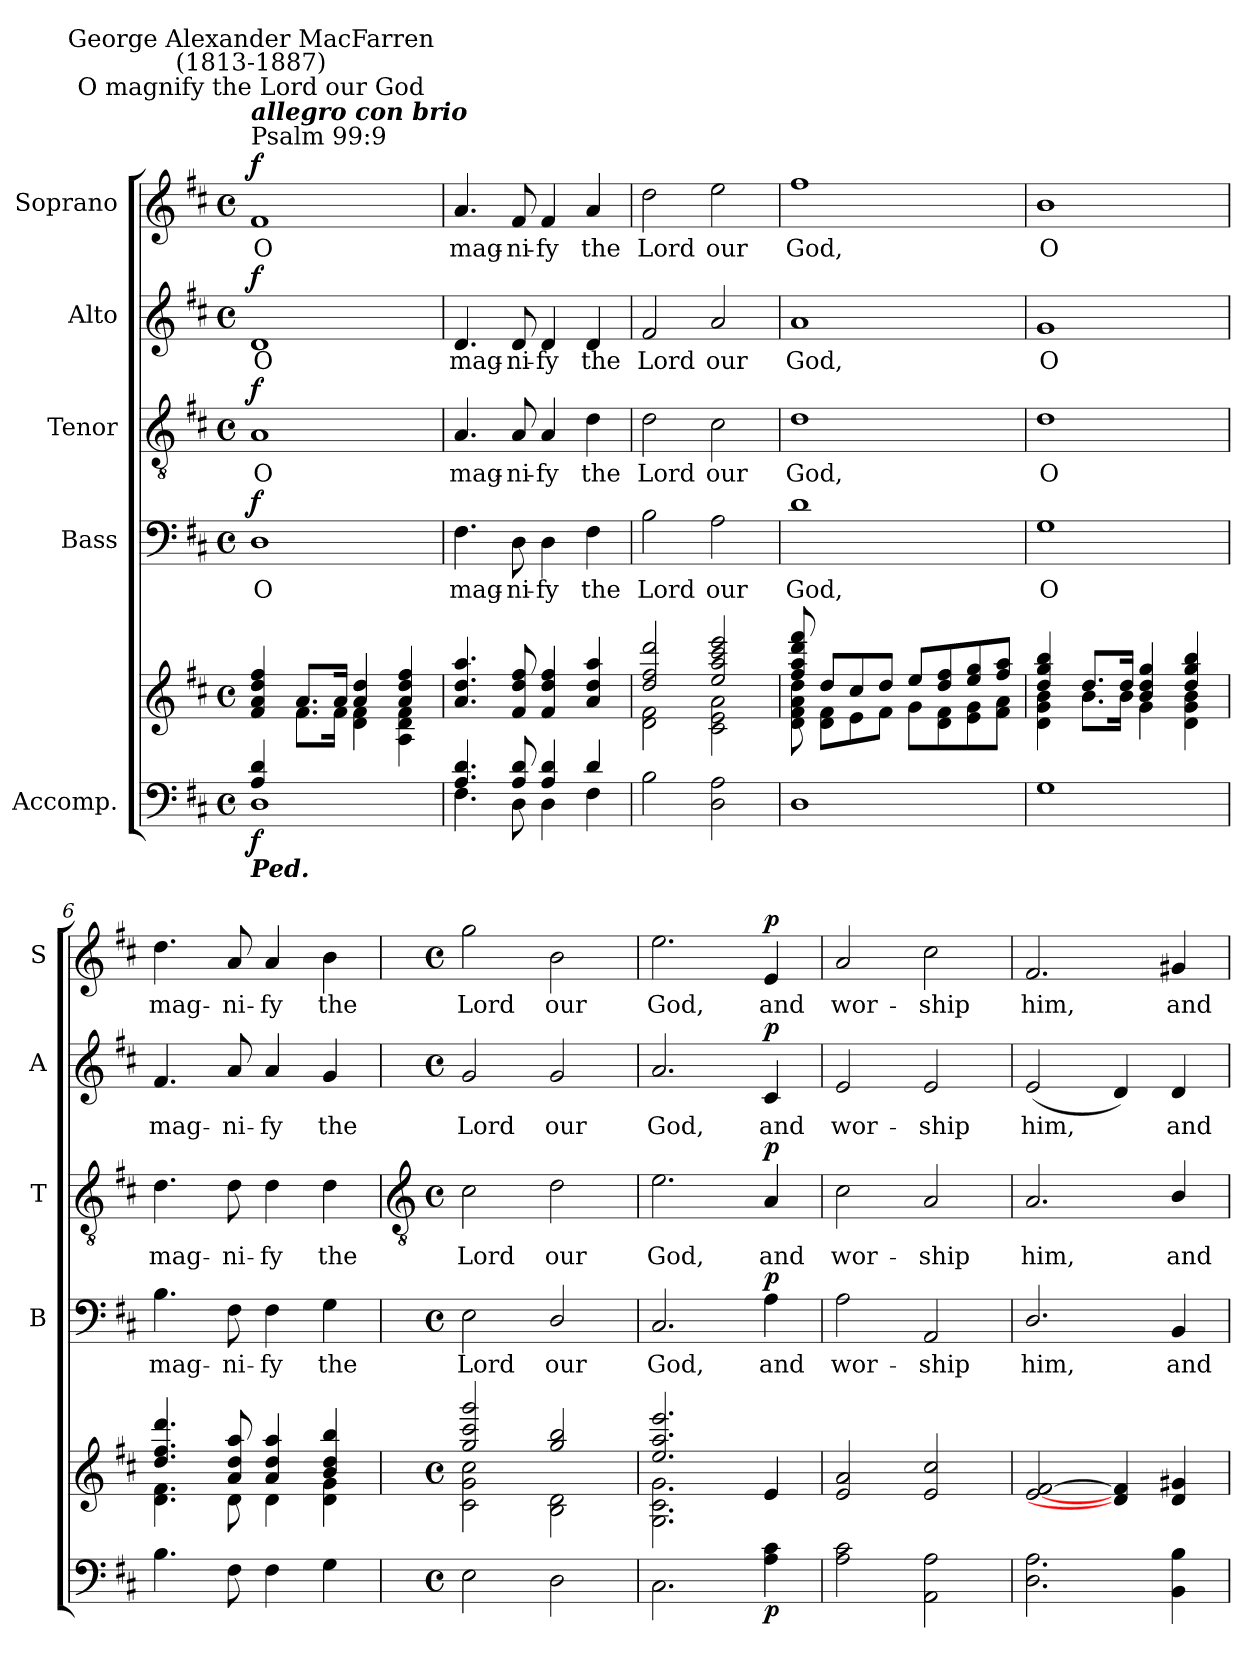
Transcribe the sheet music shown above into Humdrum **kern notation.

**kern	**kern	**dynam	**kern	**text	**dynam	**kern	**text	**dynam	**kern	**text	**dynam	**kern	**text	**dynam
*part5	*part5	*part5	*part4	*part4	*part4	*part3	*part3	*part3	*part2	*part2	*part2	*part1	*part1	*part1
*staff6	*staff5	*staff5/6	*staff4	*staff4	*staff4	*staff3	*staff3	*staff3	*staff2	*staff2	*staff2	*staff1	*staff1	*staff1
*I"Accomp.	*	*	*I"Bass	*	*	*I"Tenor	*	*	*I"Alto	*	*	*I"Soprano	*	*
*	*	*	*I'B	*	*	*I'T	*	*	*I'A	*	*	*I'S	*	*
*clefF4	*clefG2	*	*clefF4	*	*	*clefGv2	*	*	*clefG2	*	*	*clefG2	*	*
*k[f#c#]	*k[f#c#]	*	*k[f#c#]	*	*	*k[f#c#]	*	*	*k[f#c#]	*	*	*k[f#c#]	*	*
*D:	*D:	*	*D:	*	*	*D:	*	*	*D:	*	*	*D:	*	*
*M4/4	*M4/4	*	*M4/4	*	*	*M4/4	*	*	*M4/4	*	*	*M4/4	*	*
*met(c)	*met(c)	*	*met(c)	*	*	*met(c)	*	*	*met(c)	*	*	*met(c)	*	*
*MM104	*MM104	*	*MM104	*	*	*MM104	*	*	*MM104	*	*	*MM104	*	*
=1	=1	=1	=1	=1	=1	=1	=1	=1	=1	=1	=1	=1	=1	=1
*^	*^	*	*	*	*	*	*	*	*	*	*	*	*	*
!	!	!	!	!	!	!	!	!	!	!	!	!	!	!LO:TX:a:t=Psalm 99&colon;9	!	!
!	!	!	!	!	!	!	!	!	!	!	!	!	!	!LO:TX:a:Bi:t=allegro con brio	!	!
!	!	!	!	!	!	!	!	!	!	!	!	!	!	!LO:TX:a:cj:t=O magnify the Lord our God	!	!
!	!	!	!	!	!	!	!	!	!	!	!	!	!	!LO:TX:a:cj:t=George Alexander MacFarren\n(1813-1887)	!	!
!LO:TX:b:Bi:t=Ped.	!	!	!	!	!	!	!	!	!	!	!	!	!	!	!	!
!	!	!	!	!LO:DY:b=2	!	!LO:LY:b	!LO:DY:b	!	!LO:LY:b	!LO:DY:b	!	!LO:LY:b	!LO:DY:b	!	!LO:LY:b	!LO:DY:b
4A/ 4d/	1D\	4f#/ 4a/ 4dd/ 4ff#/	4ryy	f	1D	O	f	1A	O	f	1d	O	f	1f#/	O	f
2.ryy	.	8.a/L	8.f#\L	.	.	.	.	.	.	.	.	.	.	.	.	.
.	.	16a/J	16f#\J	.	.	.	.	.	.	.	.	.	.	.	.	.
.	.	4a/ 4dd/	4d\ 4f#\	.	.	.	.	.	.	.	.	.	.	.	.	.
.	.	4a/ 4dd/ 4ff#/	4A\ 4d\ 4f#\	.	.	.	.	.	.	.	.	.	.	.	.	.
=2	=2	=2	=2	=2	=2	=2	=2	=2	=2	=2	=2	=2	=2	=2	=2	=2
!	!	!	!	!	!	!LO:LY:b	!	!	!LO:LY:b	!	!	!LO:LY:b	!	!	!LO:LY:b	!
*	*	*v	*v	*	*	*	*	*	*	*	*	*	*	*	*	*
4.A/ 4.d/	4.F#\	4.a/ 4.dd/ 4.aa/	.	4.F#	mag-	.	4.A	mag-	.	4.d	mag-	.	4.a	mag-	.
!	!	!	!	!	!LO:LY:b	!	!	!LO:LY:b	!	!	!LO:LY:b	!	!	!LO:LY:b	!
8A/ 8d/	8D\	8f#/ 8dd/ 8ff#/	.	8D	-ni-	.	8A	-ni-	.	8d	-ni-	.	8f#	-ni-	.
!	!	!	!	!	!LO:LY:b	!	!	!LO:LY:b	!	!	!LO:LY:b	!	!	!LO:LY:b	!
4A/ 4d/	4D\	4f#/ 4dd/ 4ff#/	.	4D	-fy	.	4A	-fy	.	4d	-fy	.	4f#	-fy	.
!	!	!	!	!	!LO:LY:b	!	!	!LO:LY:b	!	!	!LO:LY:b	!	!	!LO:LY:b	!
4d/	4F#\	4a/ 4dd/ 4aa/	.	4F#	the	.	4d	the	.	4d	the	.	4a	the	.
=3	=3	=3	=3	=3	=3	=3	=3	=3	=3	=3	=3	=3	=3	=3	=3
*	*	*^	*	*	*	*	*	*	*	*	*	*	*	*	*
!	!	!	!	!	!	!LO:LY:b	!	!	!LO:LY:b	!	!	!LO:LY:b	!	!	!LO:LY:b	!
*v	*v	*	*	*	*	*	*	*	*	*	*	*	*	*	*	*
2B\	2dd/ 2ff#/ 2ddd/	2d\ 2f#\	.	2B	Lord	.	2d	Lord	.	2f#	Lord	.	2dd	Lord	.
!	!	!	!	!	!LO:LY:b	!	!	!LO:LY:b	!	!	!LO:LY:b	!	!	!LO:LY:b	!
2D\ 2A\	2ee/ 2aa/ 2ccc#/ 2eee/	2c#\ 2e\ 2a\	.	2A	our	.	2c#	our	.	2a	our	.	2ee	our	.
=4	=4	=4	=4	=4	=4	=4	=4	=4	=4	=4	=4	=4	=4	=4	=4
!	!	!	!	!	!LO:LY:b	!	!	!LO:LY:b	!	!	!LO:LY:b	!	!	!LO:LY:b	!
1D\	8ff#/ 8aa/ 8ddd/ 8fff#/	8d\ 8f#\ 8a\ 8dd\	.	1d	God,	.	1d	God,	.	1a	God,	.	1ff#	God,	.
.	8dd/L	8d\ 8f#\L	.	.	.	.	.	.	.	.	.	.	.	.	.
.	8cc#/	8e\	.	.	.	.	.	.	.	.	.	.	.	.	.
.	8dd/J	8f#\J	.	.	.	.	.	.	.	.	.	.	.	.	.
.	8ee/L	8g\L	.	.	.	.	.	.	.	.	.	.	.	.	.
.	8dd/ 8ff#/	8d\ 8f#\	.	.	.	.	.	.	.	.	.	.	.	.	.
.	8ee/ 8gg/	8e\ 8g\	.	.	.	.	.	.	.	.	.	.	.	.	.
.	8ff#/ 8aa/J	8f#\ 8a\J	.	.	.	.	.	.	.	.	.	.	.	.	.
=5	=5	=5	=5	=5	=5	=5	=5	=5	=5	=5	=5	=5	=5	=5	=5
!	!	!	!	!	!LO:LY:b	!	!	!LO:LY:b	!	!	!LO:LY:b	!	!	!LO:LY:b	!
1G\	4dd/ 4gg/ 4bb/	4d\ 4g\ 4b\	.	1G	O	.	1d	O	.	1g	O	.	1b	O	.
.	8.dd/L	8.b\L	.	.	.	.	.	.	.	.	.	.	.	.	.
.	16dd/J	16b\J	.	.	.	.	.	.	.	.	.	.	.	.	.
.	4b/ 4dd/ 4gg/	4g\	.	.	.	.	.	.	.	.	.	.	.	.	.
.	4dd/ 4gg/ 4bb/	4d\ 4g\ 4b\	.	.	.	.	.	.	.	.	.	.	.	.	.
=6	=6	=6	=6	=6	=6	=6	=6	=6	=6	=6	=6	=6	=6	=6	=6
!	!	!	!	!	!LO:LY:b	!	!	!LO:LY:b	!	!	!LO:LY:b	!	!	!LO:LY:b	!
4.B\	4.dd/ 4.ff#/ 4.ddd/	4.d\ 4.f#\	.	4.B	mag-	.	4.d	mag-	.	4.f#	mag-	.	4.dd	mag-	.
!	!	!	!	!	!LO:LY:b	!	!	!LO:LY:b	!	!	!LO:LY:b	!	!	!LO:LY:b	!
8F#\	8a/ 8dd/ 8aa/	8d\	.	8F#	-ni-	.	8d	-ni-	.	8a	-ni-	.	8a	-ni-	.
!	!	!	!	!	!LO:LY:b	!	!	!LO:LY:b	!	!	!LO:LY:b	!	!	!LO:LY:b	!
4F#\	4a/ 4dd/ 4aa/	4d\	.	4F#	-fy	.	4d	-fy	.	4a	-fy	.	4a	-fy	.
!	!	!	!	!	!LO:LY:b	!	!	!LO:LY:b	!	!	!LO:LY:b	!	!	!LO:LY:b	!
4G\	4b/ 4dd/ 4bb/	4d\ 4g\	.	4G	the	.	4d	the	.	4g	the	.	4b	the	.
!!LO:LB:g=z
=7	=7	=7	=7	=7	=7	=7	=7	=7	=7	=7	=7	=7	=7	=7	=7
*	*	*	*	*	*	*	*clefGv2	*	*	*	*	*	*	*	*
*M4/4	*M4/4	*	*	*M4/4	*	*	*M4/4	*	*	*M4/4	*	*	*M4/4	*	*
*met(c)	*met(c)	*	*	*met(c)	*	*	*met(c)	*	*	*met(c)	*	*	*met(c)	*	*
!	!	!	!	!	!LO:LY:b	!	!	!LO:LY:b	!	!	!LO:LY:b	!	!	!LO:LY:b	!
2E\	2gg/ 2ccc#/ 2ggg/	2c#\ 2g\ 2cc#\	.	2E	Lord	.	2c#	Lord	.	2g	Lord	.	2gg	Lord	.
!	!	!	!	!	!LO:LY:b	!	!	!LO:LY:b	!	!	!LO:LY:b	!	!	!LO:LY:b	!
2D\	2gg/ 2bb/	2B\ 2d\	.	2D/	our	.	2d	our	.	2g	our	.	2b	our	.
=8	=8	=8	=8	=8	=8	=8	=8	=8	=8	=8	=8	=8	=8	=8	=8
*^	*	*	*	*	*	*	*	*	*	*	*	*	*	*	*
!	!	!	!	!	!	!LO:LY:b	!	!	!LO:LY:b	!	!	!LO:LY:b	!	!	!LO:LY:b	!
2.ryy	2.C#\	2.ee/ 2.aa/ 2.eee/	2.G\ 2.c#\ 2.g\	.	2.C#	God,	.	2.e	God,	.	2.a	God,	.	2.ee	God,	.
!	!	!	!	!LO:DY:b=2	!	!LO:LY:b	!LO:DY:b	!	!LO:LY:b	!LO:DY:b	!	!LO:LY:b	!LO:DY:b	!	!LO:LY:b	!LO:DY:b
4ryy	4A\ 4c#\	4e/	4ryy	p	4A	and	p	4A	and	p	4c#	and	p	4e	and	p
=9	=9	=9	=9	=9	=9	=9	=9	=9	=9	=9	=9	=9	=9	=9	=9	=9
!	!	!	!	!	!	!LO:LY:b	!	!	!LO:LY:b	!	!	!LO:LY:b	!	!	!LO:LY:b	!
*	*	*v	*v	*	*	*	*	*	*	*	*	*	*	*	*	*
1ryy	2A\ 2c#\	2e/ 2a/	.	2A	wor-	.	2c#	wor-	.	2e	wor-	.	2a	wor-	.
!	!	!	!	!	!LO:LY:b	!	!	!LO:LY:b	!	!	!LO:LY:b	!	!	!LO:LY:b	!
.	2AA\ 2A\	2e/ 2cc#/	.	2AA	-ship	.	2A	-ship	.	2e	-ship	.	2cc#	-ship	.
=10	=10	=10	=10	=10	=10	=10	=10	=10	=10	=10	=10	=10	=10	=10	=10
!	!	!	!	!	!LO:LY:b	!	!	!LO:LY:b	!	!	!LO:LY:b	!	!	!LO:LY:b	!
1ryy	2.D\ 2.A\	[2e/ [2f#/	.	2.D/	him,	.	2.A	him,	.	(<2e	him,	.	2.f#	him,	.
.	.	4d/] 4f#/]	.	.	.	.	.	.	.	4d)	.	.	.	.	.
!	!	!	!	!	!LO:LY:b	!	!	!LO:LY:b	!	!	!LO:LY:b	!	!	!LO:LY:b	!
.	4BB\ 4B\	4d/ 4g#X/	.	4BB	and	.	4B/	and	.	4d	and	.	4g#X	and	.
*v	*v	*	*	*	*	*	*	*	*	*	*	*	*	*	*
=	=	=	=	=	=	=	=	=	=	=	=	=	=	=
*-	*-	*-	*-	*-	*-	*-	*-	*-	*-	*-	*-	*-	*-	*-
